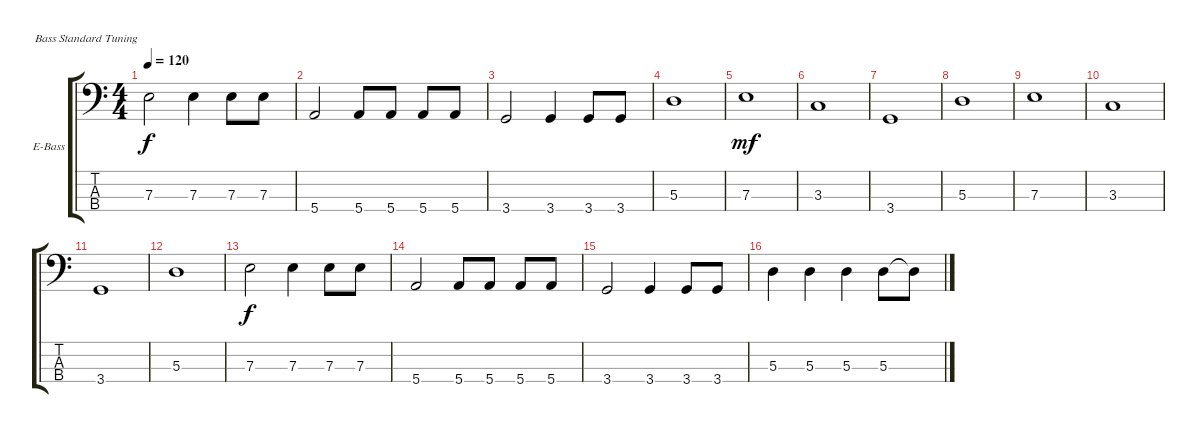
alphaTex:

\defaultSystemsLayout 4
\bracketExtendMode groupsimilarinstruments
\firstSystemTrackNameOrientation horizontal
\otherSystemsTrackNameOrientation horizontal
\track ("Electric Bass" "E-Bass") {instrument electricbassfinger}
\staff {score tabs}
\tuning (G2 D2 A1 E1)
\ts (4 4)
\tempo 120
\clef f4
\scale
0.333333
\ks c
7.3.2{dy f} 7.3.4 7.3.8 7.3.8 |
\scale
0.333333 5.4.2 5.4.8 5.4.8 5.4.8 5.4.8 |
\scale
0.333333 3.4.2 3.4.4 3.4.8 3.4.8 |
\scale
0.333333 5.3.1 |
\scale
0.333333 7.3.1{dy mf} |
\scale
0.333333 3.3.1 |
\scale
0.333333 3.4.1 |
\scale
0.333333 5.3.1 |
\scale
0.333333 7.3.1 |
\scale
0.333333 3.3.1 |
\scale
0.333333 3.4.1 |
\scale
0.333333 5.3.1 |
\scale
0.333333 7.3.2{dy f} 7.3.4 7.3.8 7.3.8 |
\scale
0.333333 5.4.2 5.4.8 5.4.8 5.4.8 5.4.8 |
\scale
0.333333 3.4.2 3.4.4 3.4.8 3.4.8 |
\scale
0.333333 5.3.4 5.3.4 5.3.4 5.3.8 5.3{t}.8
